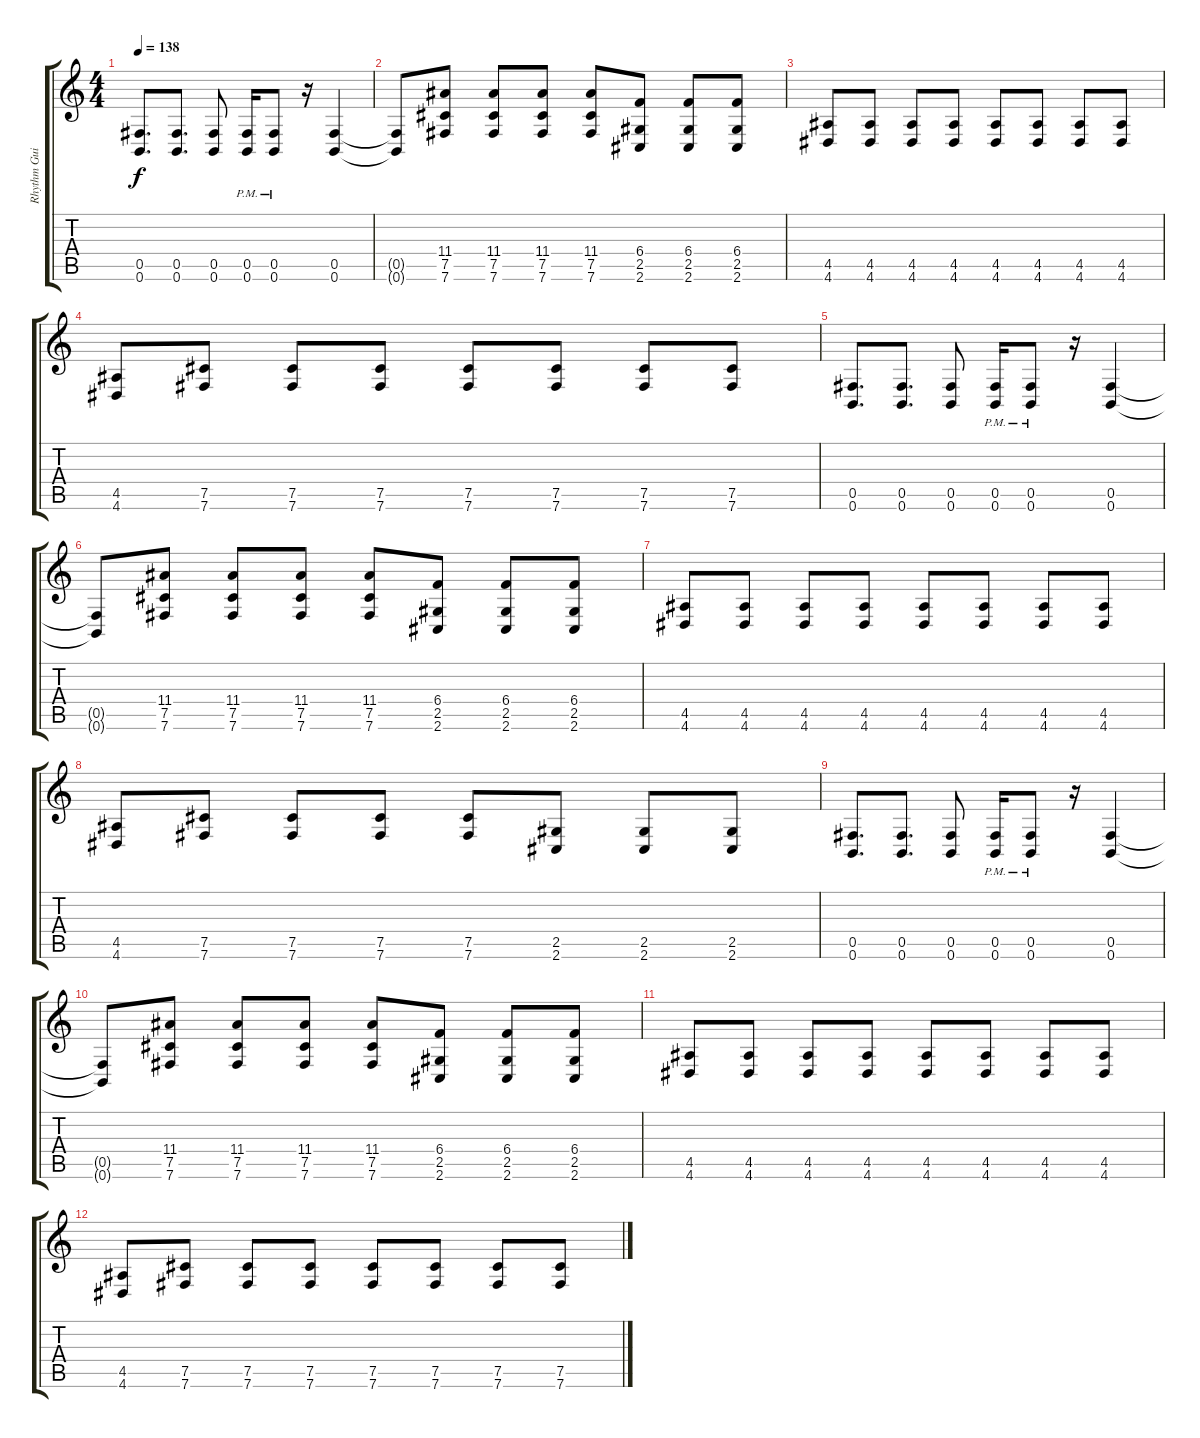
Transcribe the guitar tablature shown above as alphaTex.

\track ("Rhythm Guitar 1" "Rhythm Gui") {instrument distortionguitar}
\staff {score tabs}
\tuning (Db4 Ab3 E3 B2 Gb2 B1) {hide}
\ts (4 4)
\tempo 138
\clef g2
\ks c
(0.5 0.6).8{d dy f} (0.5 0.6).8{d} (0.5 0.6).8 (0.5{pm} 0.6{pm}).16 (0.5{pm} 0.6{pm}).8 r.16 (0.5 0.6).4 |
(0.5{t} 0.6{t}).8 (11.4 7.5 7.6).8 (11.4 7.5 7.6).8 (11.4 7.5 7.6).8 (11.4 7.5 7.6).8 (6.4 2.5 2.6).8 (6.4 2.5 2.6).8 (6.4 2.5 2.6).8 |
(4.5 4.6).8 (4.5 4.6).8 (4.5 4.6).8 (4.5 4.6).8 (4.5 4.6).8 (4.5 4.6).8 (4.5 4.6).8 (4.5 4.6).8 |
(4.5 4.6).8 (7.5 7.6).8 (7.5 7.6).8 (7.5 7.6).8 (7.5 7.6).8 (7.5 7.6).8 (7.5 7.6).8 (7.5 7.6).8 |
(0.5 0.6).8{d} (0.5 0.6).8{d} (0.5 0.6).8 (0.5{pm} 0.6{pm}).16 (0.5{pm} 0.6{pm}).8 r.16 (0.5 0.6).4 |
(0.5{t} 0.6{t}).8 (11.4 7.5 7.6).8 (11.4 7.5 7.6).8 (11.4 7.5 7.6).8 (11.4 7.5 7.6).8 (6.4 2.5 2.6).8 (6.4 2.5 2.6).8 (6.4 2.5 2.6).8 |
(4.5 4.6).8 (4.5 4.6).8 (4.5 4.6).8 (4.5 4.6).8 (4.5 4.6).8 (4.5 4.6).8 (4.5 4.6).8 (4.5 4.6).8 |
(4.5 4.6).8 (7.5 7.6).8 (7.5 7.6).8 (7.5 7.6).8 (7.5 7.6).8 (2.5 2.6).8 (2.5 2.6).8 (2.5 2.6).8 |
(0.5 0.6).8{d} (0.5 0.6).8{d} (0.5 0.6).8 (0.5{pm} 0.6{pm}).16 (0.5{pm} 0.6{pm}).8 r.16 (0.5 0.6).4 |
(0.5{t} 0.6{t}).8 (11.4 7.5 7.6).8 (11.4 7.5 7.6).8 (11.4 7.5 7.6).8 (11.4 7.5 7.6).8 (6.4 2.5 2.6).8 (6.4 2.5 2.6).8 (6.4 2.5 2.6).8 |
(4.5 4.6).8 (4.5 4.6).8 (4.5 4.6).8 (4.5 4.6).8 (4.5 4.6).8 (4.5 4.6).8 (4.5 4.6).8 (4.5 4.6).8 |
(4.5 4.6).8 (7.5 7.6).8 (7.5 7.6).8 (7.5 7.6).8 (7.5 7.6).8 (7.5 7.6).8 (7.5 7.6).8 (7.5 7.6).8
